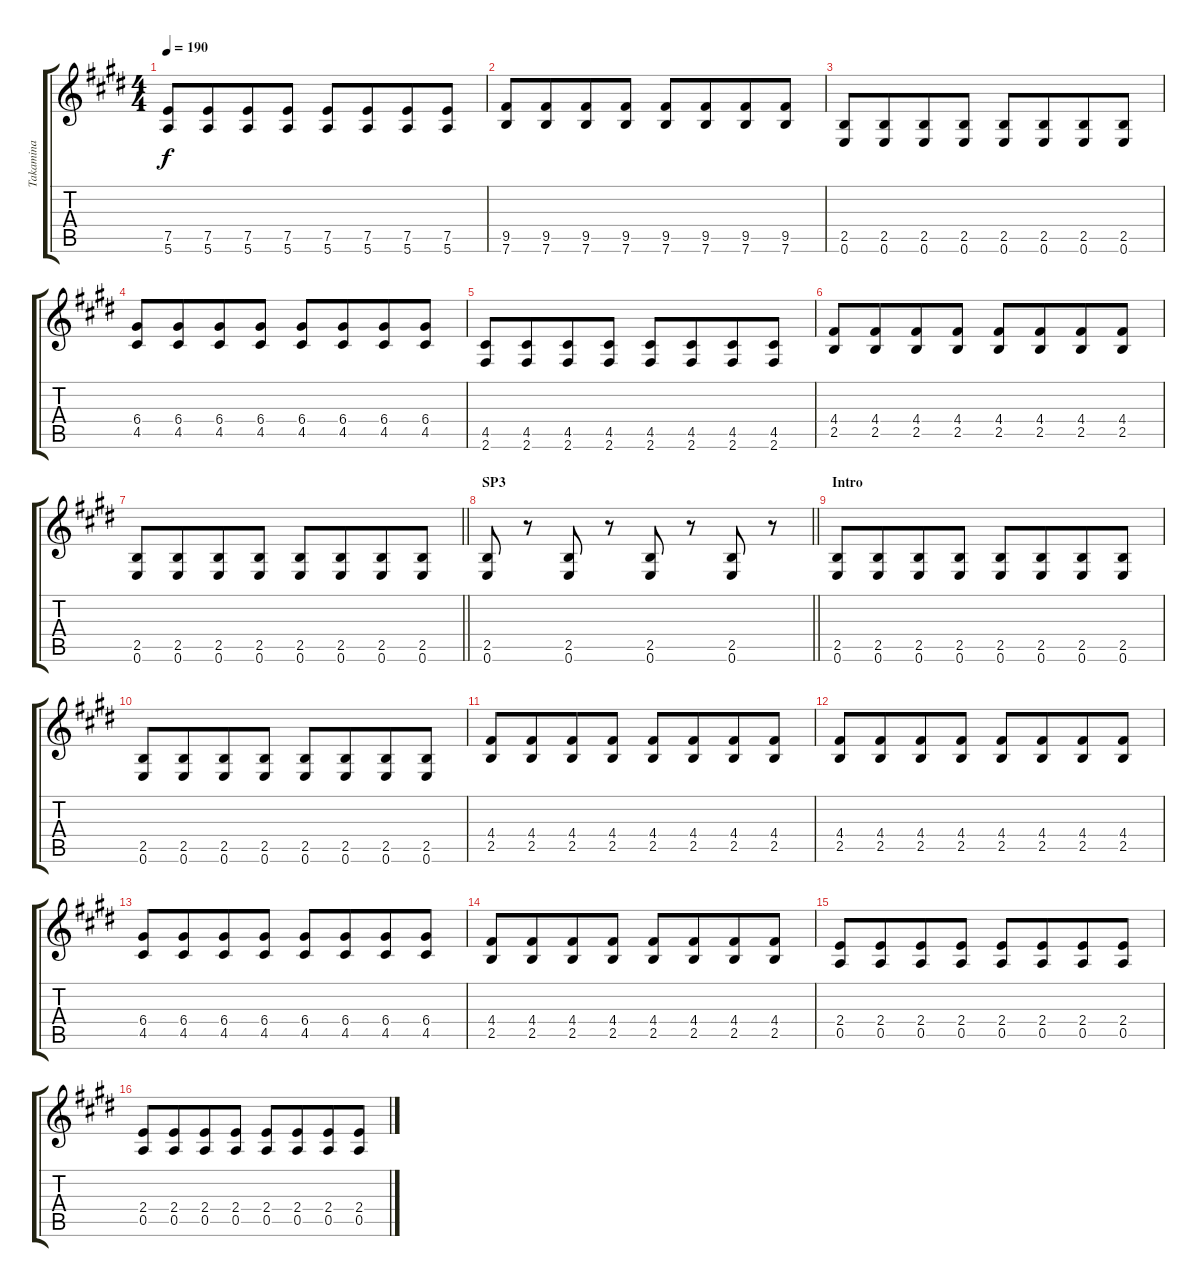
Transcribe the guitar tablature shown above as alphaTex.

\track ("Takamina" "Takamina") {instrument distortionguitar}
\staff {score tabs}
\tuning (E4 B3 G3 D3 A2 E2) {hide}
\ts (4 4)
\tempo 190
\clef g2
\ks e
(7.5 5.6).8{dy f} (7.5 5.6).8{beam merge} (7.5 5.6).8 (7.5 5.6).8 (7.5 5.6).8 (7.5 5.6).8{beam merge} (7.5 5.6).8 (7.5 5.6).8 |
(9.5 7.6).8 (9.5 7.6).8{beam merge} (9.5 7.6).8 (9.5 7.6).8 (9.5 7.6).8 (9.5 7.6).8{beam merge} (9.5 7.6).8 (9.5 7.6).8 |
(2.5 0.6).8 (2.5 0.6).8{beam merge} (2.5 0.6).8 (2.5 0.6).8 (2.5 0.6).8 (2.5 0.6).8{beam merge} (2.5 0.6).8 (2.5 0.6).8 |
(6.4 4.5).8 (6.4 4.5).8{beam merge} (6.4 4.5).8 (6.4 4.5).8 (6.4 4.5).8 (6.4 4.5).8{beam merge} (6.4 4.5).8 (6.4 4.5).8 |
(4.5 2.6).8 (4.5 2.6).8{beam merge} (4.5 2.6).8 (4.5 2.6).8 (4.5 2.6).8 (4.5 2.6).8{beam merge} (4.5 2.6).8 (4.5 2.6).8 |
(4.4 2.5).8 (4.4 2.5).8{beam merge} (4.4 2.5).8 (4.4 2.5).8 (4.4 2.5).8 (4.4 2.5).8{beam merge} (4.4 2.5).8 (4.4 2.5).8 |
\barLineRight lightlight
(2.5 0.6).8 (2.5 0.6).8{beam merge} (2.5 0.6).8 (2.5 0.6).8 (2.5 0.6).8 (2.5 0.6).8{beam merge} (2.5 0.6).8 (2.5 0.6).8 |
\section ("" "SP3")
\barLineRight lightlight
(2.5 0.6).8 r.8 (2.5 0.6).8 r.8 (2.5 0.6).8 r.8 (2.5 0.6).8 r.8 |
\section ("" "Intro")
(2.5 0.6).8 (2.5 0.6).8{beam merge} (2.5 0.6).8 (2.5 0.6).8 (2.5 0.6).8 (2.5 0.6).8{beam merge} (2.5 0.6).8 (2.5 0.6).8 |
(2.5 0.6).8 (2.5 0.6).8{beam merge} (2.5 0.6).8 (2.5 0.6).8 (2.5 0.6).8 (2.5 0.6).8{beam merge} (2.5 0.6).8 (2.5 0.6).8 |
(4.4 2.5).8 (4.4 2.5).8{beam merge} (4.4 2.5).8 (4.4 2.5).8 (4.4 2.5).8 (4.4 2.5).8{beam merge} (4.4 2.5).8 (4.4 2.5).8 |
(4.4 2.5).8 (4.4 2.5).8{beam merge} (4.4 2.5).8 (4.4 2.5).8 (4.4 2.5).8 (4.4 2.5).8{beam merge} (4.4 2.5).8 (4.4 2.5).8 |
(6.4 4.5).8 (6.4 4.5).8{beam merge} (6.4 4.5).8 (6.4 4.5).8 (6.4 4.5).8 (6.4 4.5).8{beam merge} (6.4 4.5).8 (6.4 4.5).8 |
(4.4 2.5).8 (4.4 2.5).8{beam merge} (4.4 2.5).8 (4.4 2.5).8 (4.4 2.5).8 (4.4 2.5).8{beam merge} (4.4 2.5).8 (4.4 2.5).8 |
(2.4 0.5).8 (2.4 0.5).8{beam merge} (2.4 0.5).8 (2.4 0.5).8 (2.4 0.5).8 (2.4 0.5).8{beam merge} (2.4 0.5).8 (2.4 0.5).8 |
(2.4 0.5).8 (2.4 0.5).8{beam merge} (2.4 0.5).8 (2.4 0.5).8 (2.4 0.5).8 (2.4 0.5).8{beam merge} (2.4 0.5).8 (2.4 0.5).8
